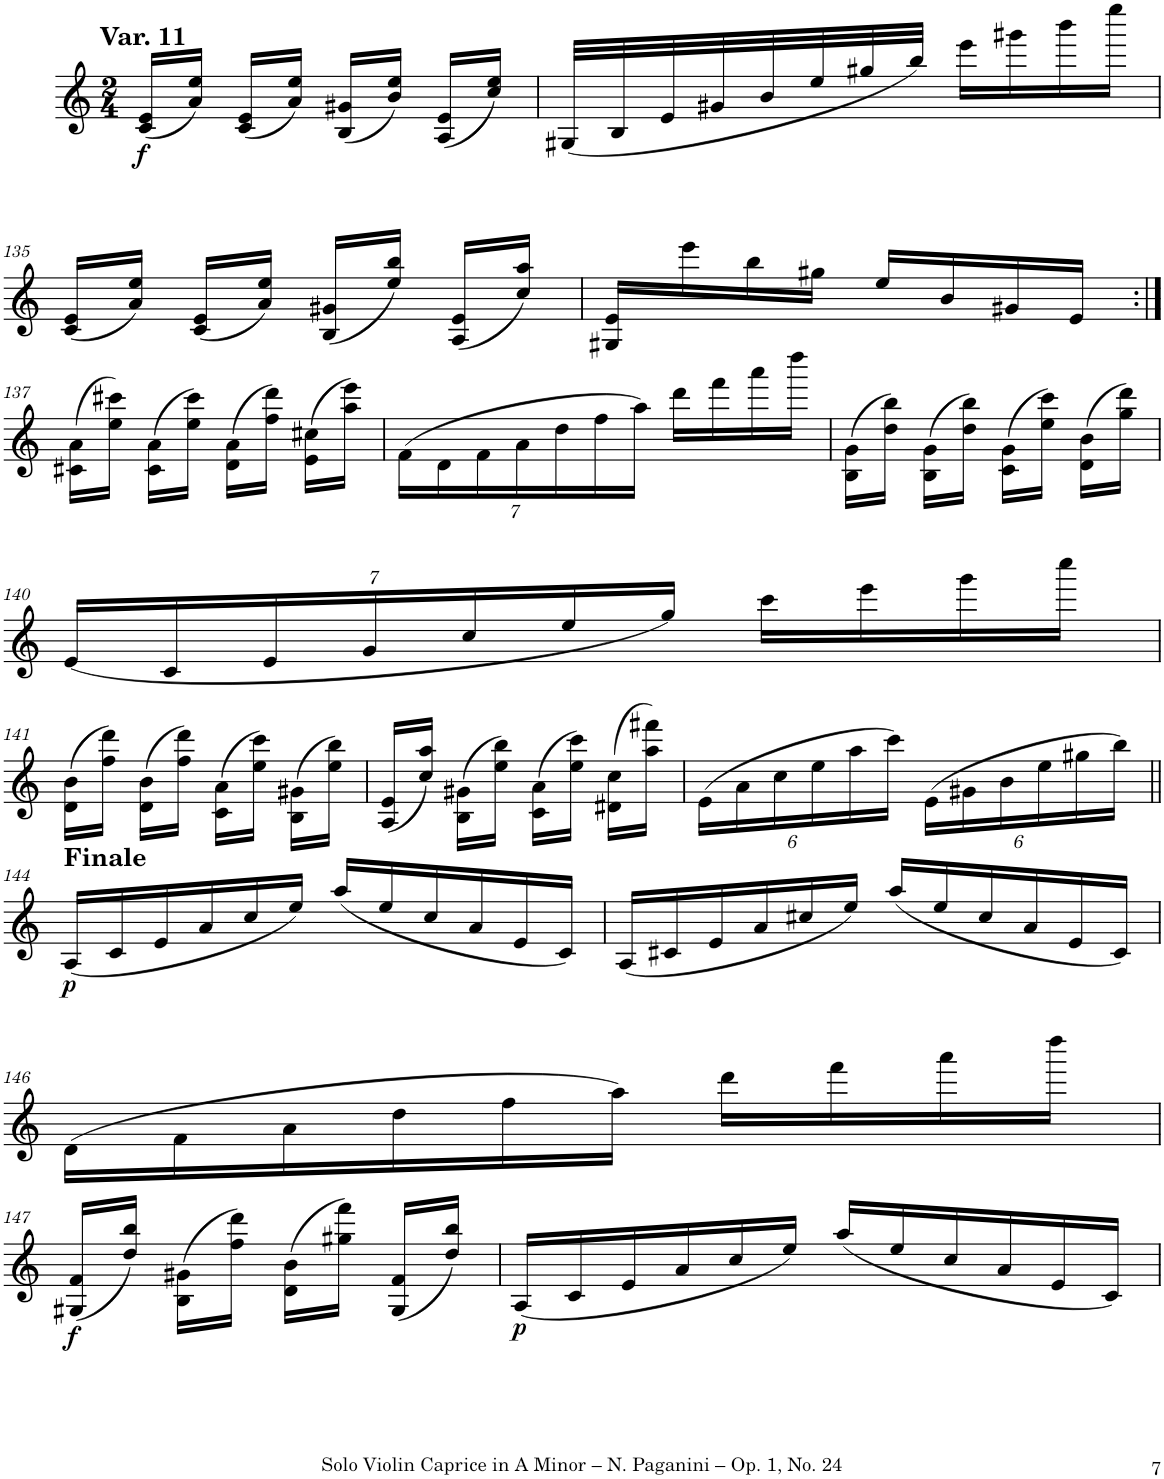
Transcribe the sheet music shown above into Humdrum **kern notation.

**kern	**dynam
*part1	*part1
*staff1	*staff1
*I"Violin	*
*I'Vln.	*
!!LO:PB:g=z
*clefG2	*
*k[]	*
*M2/4	*
=133	=133
!LO:TX:a:B:t=Var. 11	!
!	!LO:DY:b
(16c/ 16e/LL	f
16a/ 16ee/JJ)	.
(16c/ 16e/LL	.
16a/ 16ee/JJ)	.
(16B/ 16g#X/LL	.
16b/ 16ee/JJ)	.
(16A/ 16e/LL	.
16cc/ 16ee/JJ)	.
=134	=134
(32G#X/LLL	.
32B/	.
32e/	.
32g#X/	.
32b/	.
32ee/	.
32gg#X/	.
32bb/JJJ)	.
16eee\LL	.
16ggg#X\	.
16bbb\	.
16eeee\JJ	.
!!LO:LB:g=z
=135	=135
(16c/ 16e/LL	.
16a/ 16ee/JJ)	.
(16c/ 16e/LL	.
16a/ 16ee/JJ)	.
(16B/ 16g#X/LL	.
16ee/ 16bb/JJ)	.
(16A/ 16e/LL	.
16cc/ 16aa/JJ)	.
=136	=136
16G#X/ 16e/LL	.
16eee\	.
16bb\	.
16gg#X\JJ	.
16ee/LL	.
16b/	.
16g#X/	.
16e/JJ	.
!!LO:LB:g=z
=137:|!	=137:|!
(16c#X\ 16a\LL	.
16ee\ 16ccc#X\JJ)	.
(16c#\ 16a\LL	.
16ee\ 16ccc#\JJ)	.
(16d\ 16a\LL	.
16ff\ 16ddd\JJ)	.
(16e\ 16cc#X\LL	.
16aa\ 16eee\JJ)	.
=138	=138
*Xbrackettup	*
(28f\LL	.
28d\	.
28f\	.
28a\	.
28dd\	.
28ff\	.
28aa\JJ)	.
16ddd\LL	.
16fff\	.
16aaa\	.
16dddd\JJ	.
=139	=139
(16B\ 16g\LL	.
16dd\ 16bb\JJ)	.
(16B\ 16g\LL	.
16dd\ 16bb\JJ)	.
(16c\ 16g\LL	.
16ee\ 16ccc\JJ)	.
(16d\ 16b\LL	.
16gg\ 16ddd\JJ)	.
!!LO:LB:g=z
=140	=140
(28e/LL	.
28c/	.
28e/	.
28g/	.
28cc/	.
28ee/	.
28gg/JJ)	.
16ccc\LL	.
16eee\	.
16ggg\	.
16cccc\JJ	.
!!LO:LB:g=z
=141	=141
(16d\ 16b\LL	.
16ff\ 16ddd\JJ)	.
(16d\ 16b\LL	.
16ff\ 16ddd\JJ)	.
(16c\ 16a\LL	.
16ee\ 16ccc\JJ)	.
(16B\ 16g#X\LL	.
16ee\ 16bb\JJ)	.
=142	=142
(16A/ 16e/LL	.
16cc/ 16aa/JJ)	.
(16B\ 16g#X\LL	.
16ee\ 16bb\JJ)	.
(16c\ 16a\LL	.
16ee\ 16ccc\JJ)	.
(16d#X\ 16cc\LL	.
16aa\ 16fff#X\JJ)	.
=143	=143
(24e\LL	.
24a\	.
24cc\	.
24ee\	.
24aa\	.
24ccc\JJ)	.
(24e\LL	.
24g#X\	.
24b\	.
24ee\	.
24gg#X\	.
24bb\JJ)	.
!!LO:LB:g=z
=144||	=144||
*Xtuplet	*
!LO:TX:a:B:t=Finale	!
!	!LO:DY:b
(24A/LL	p
24c/	.
24e/	.
24a/	.
24cc/	.
24ee/JJ)	.
(24aa/LL	.
24ee/	.
24cc/	.
24a/	.
24e/	.
24c/JJ)	.
=145	=145
(24A/LL	.
24c#X/	.
24e/	.
24a/	.
24cc#X/	.
24ee/JJ)	.
(24aa/LL	.
24ee/	.
24cc#/	.
24a/	.
24e/	.
24c#/JJ)	.
!!LO:LB:g=z
=146	=146
(24d\LL	.
24f\	.
24a\	.
24dd\	.
24ff\	.
24aa\JJ)	.
16ddd\LL	.
16fff\	.
16aaa\	.
16dddd\JJ	.
!!LO:LB:g=z
=147	=147
!	!LO:DY:b
(16G#X/ 16f/LL	f
16dd/ 16bb/JJ)	.
(16B\ 16g#X\LL	.
16ff\ 16ddd\JJ)	.
(16d\ 16b\LL	.
16gg#X\ 16fff\JJ)	.
(16G#/ 16f/LL	.
16dd/ 16bb/JJ)	.
=148	=148
!	!LO:DY:b
(24A/LL	p
24c/	.
24e/	.
24a/	.
24cc/	.
24ee/JJ)	.
(24aa/LL	.
24ee/	.
24cc/	.
24a/	.
24e/	.
24c/JJ)	.
=	=
*-	*-
